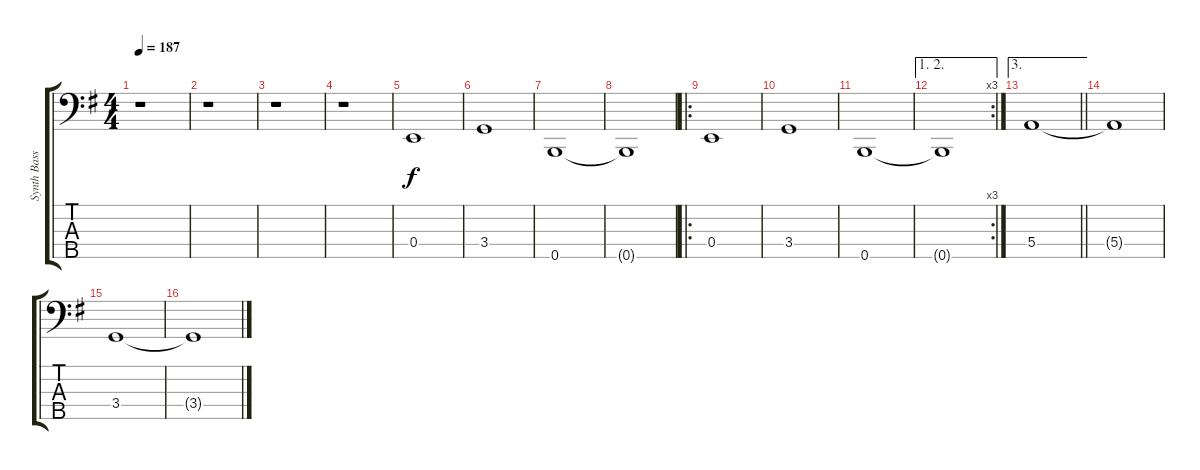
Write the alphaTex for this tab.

\track ("Synth Bass" "Synth Bass") {instrument synthbass2}
\staff {score tabs}
\tuning (G2 D2 A1 E1 B0) {hide}
\ts (4 4)
\tempo 187
\clef f4
\ks g
r.1{dy f instrument synthbass2} |
r.1 |
r.1 |
r.1 |
0.4.1 |
3.4.1 |
0.5.1 |
0.5{t}.1 |
\ro
0.4.1 |
3.4.1 |
0.5.1 |
\ae (1 2)
\rc 3
0.5{t}.1 |
\ae 3
\barLineRight lightlight
5.4.1 |
5.4{t}.1 |
3.4.1 |
3.4{t}.1
